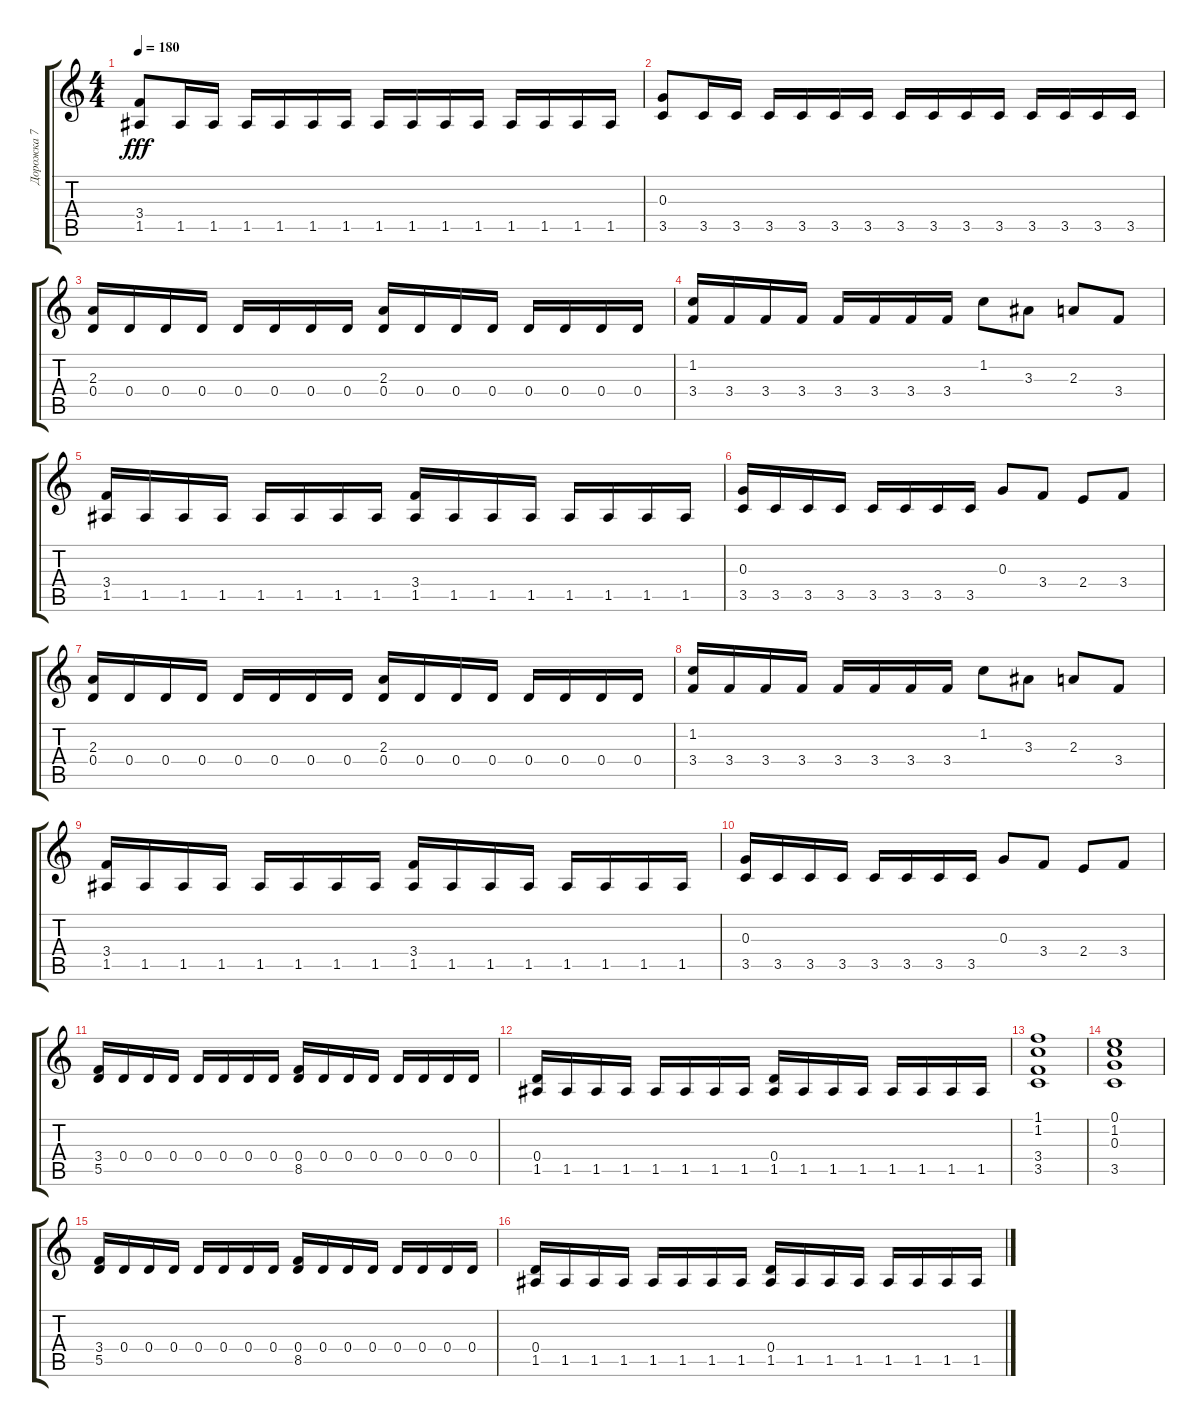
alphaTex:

\track ("Дорожка 7" "Дорожка 7") {instrument distortionguitar}
\staff {score tabs}
\tuning (E4 B3 G3 D3 A2 E2) {hide}
\ts (4 4)
\tempo 180
\clef g2
\ks c
(3.4 1.5).8{dy fff} 1.5.16 1.5.16 1.5.16 1.5.16 1.5.16 1.5.16 1.5.16 1.5.16 1.5.16 1.5.16 1.5.16 1.5.16 1.5.16 1.5.16 |
(0.3 3.5).8 3.5.16 3.5.16 3.5.16 3.5.16 3.5.16 3.5.16 3.5.16 3.5.16 3.5.16 3.5.16 3.5.16 3.5.16 3.5.16 3.5.16 |
(2.3 0.4).16 0.4.16 0.4.16 0.4.16 0.4.16 0.4.16 0.4.16 0.4.16 (2.3 0.4).16 0.4.16 0.4.16 0.4.16 0.4.16 0.4.16 0.4.16 0.4.16 |
(1.2 3.4).16 3.4.16 3.4.16 3.4.16 3.4.16 3.4.16 3.4.16 3.4.16 1.2.8 3.3.8 2.3.8 3.4.8 |
(3.4 1.5).16 1.5.16 1.5.16 1.5.16 1.5.16 1.5.16 1.5.16 1.5.16 (3.4 1.5).16 1.5.16 1.5.16 1.5.16 1.5.16 1.5.16 1.5.16 1.5.16 |
(0.3 3.5).16 3.5.16 3.5.16 3.5.16 3.5.16 3.5.16 3.5.16 3.5.16 0.3.8 3.4.8 2.4.8 3.4.8 |
(2.3 0.4).16 0.4.16 0.4.16 0.4.16 0.4.16 0.4.16 0.4.16 0.4.16 (2.3 0.4).16 0.4.16 0.4.16 0.4.16 0.4.16 0.4.16 0.4.16 0.4.16 |
(1.2 3.4).16 3.4.16 3.4.16 3.4.16 3.4.16 3.4.16 3.4.16 3.4.16 1.2.8 3.3.8 2.3.8 3.4.8 |
(3.4 1.5).16 1.5.16 1.5.16 1.5.16 1.5.16 1.5.16 1.5.16 1.5.16 (3.4 1.5).16 1.5.16 1.5.16 1.5.16 1.5.16 1.5.16 1.5.16 1.5.16 |
(0.3 3.5).16 3.5.16 3.5.16 3.5.16 3.5.16 3.5.16 3.5.16 3.5.16 0.3.8 3.4.8 2.4.8 3.4.8 |
(3.4 5.5).16 0.4.16 0.4.16 0.4.16 0.4.16 0.4.16 0.4.16 0.4.16 (0.4 8.5).16 0.4.16 0.4.16 0.4.16 0.4.16 0.4.16 0.4.16 0.4.16 |
(0.4 1.5).16 1.5.16 1.5.16 1.5.16 1.5.16 1.5.16 1.5.16 1.5.16 (0.4 1.5).16 1.5.16 1.5.16 1.5.16 1.5.16 1.5.16 1.5.16 1.5.16 |
(1.1 1.2 3.4 3.5).1 |
(0.1 1.2 0.3 3.5).1 |
(3.4 5.5).16 0.4.16 0.4.16 0.4.16 0.4.16 0.4.16 0.4.16 0.4.16 (0.4 8.5).16 0.4.16 0.4.16 0.4.16 0.4.16 0.4.16 0.4.16 0.4.16 |
(0.4 1.5).16 1.5.16 1.5.16 1.5.16 1.5.16 1.5.16 1.5.16 1.5.16 (0.4 1.5).16 1.5.16 1.5.16 1.5.16 1.5.16 1.5.16 1.5.16 1.5.16
